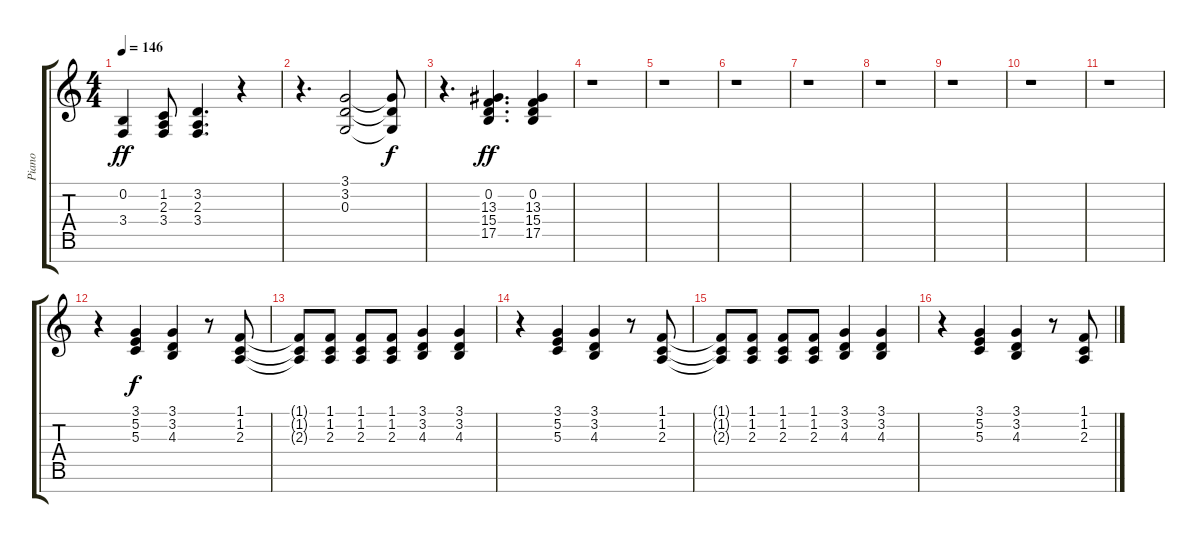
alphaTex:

\track ("Piano" "Piano") {instrument brightacousticpiano}
\staff {score tabs}
\tuning (E4 B3 G3 D3 A2 E2 B1) {hide}
\ts (4 4)
\tempo 146
\clef g2
\ks c
(0.2 3.4).4{dy ff} (1.2 2.3 3.4).8 (3.2 2.3 3.4).4{d} r.4 |
r.4{d} (3.1 3.2 0.3).2 (3.1{t} 3.2{t} 0.3{t}).8{dy f} |
r.4{d} (0.2 13.3 15.4 17.5).4{d dy ff} (0.2 13.3 15.4 17.5).4 |
r.1 |
r.1 |
r.1 |
r.1 |
r.1 |
r.1 |
r.1 |
r.1 |
r.4 (3.1 5.2 5.3).4{dy f} (3.1 3.2 4.3).4 r.8 (1.1 1.2 2.3).8 |
(1.1{t} 1.2{t} 2.3{t}).8 (1.1 1.2 2.3).8 (1.1 1.2 2.3).8 (1.1 1.2 2.3).8 (3.1 3.2 4.3).4 (3.1 3.2 4.3).4 |
r.4 (3.1 5.2 5.3).4 (3.1 3.2 4.3).4 r.8 (1.1 1.2 2.3).8 |
(1.1{t} 1.2{t} 2.3{t}).8 (1.1 1.2 2.3).8 (1.1 1.2 2.3).8 (1.1 1.2 2.3).8 (3.1 3.2 4.3).4 (3.1 3.2 4.3).4 |
r.4 (3.1 5.2 5.3).4 (3.1 3.2 4.3).4 r.8 (1.1 1.2 2.3).8
